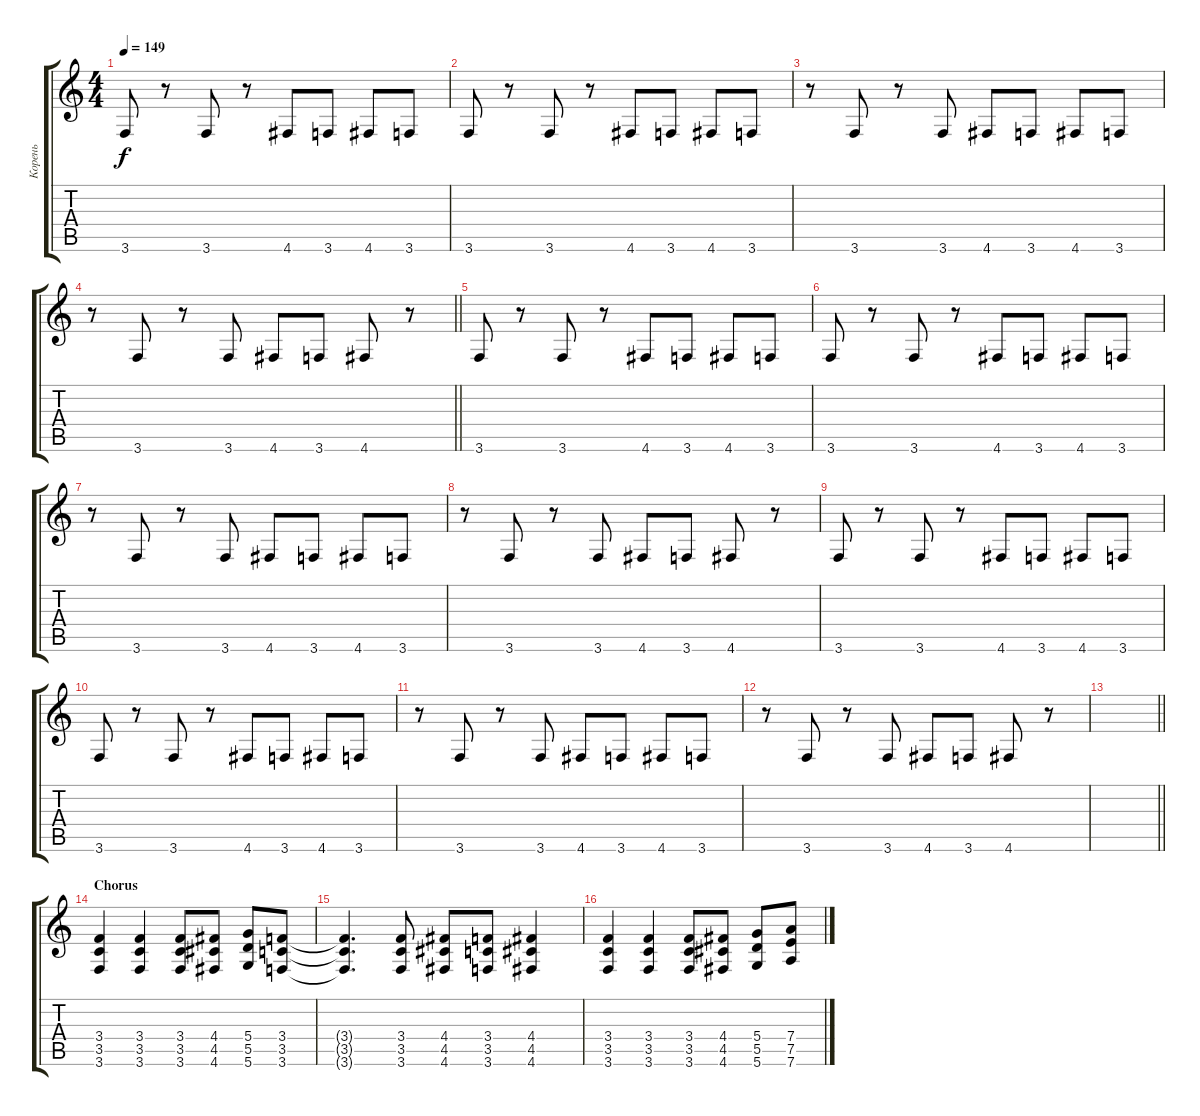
\track ("Корень" "Корень") {instrument distortionguitar}
\staff {score tabs}
\tuning (E4 B3 G3 D3 A2 D2) {hide}
\ts (4 4)
\tempo 149
\clef g2
\ks c
3.6.8{dy f} r.8 3.6.8 r.8 4.6.8 3.6.8 4.6.8 3.6.8 |
3.6.8 r.8 3.6.8 r.8 4.6.8 3.6.8 4.6.8 3.6.8 |
r.8 3.6.8 r.8 3.6.8 4.6.8 3.6.8 4.6.8 3.6.8 |
\barLineRight lightlight
r.8 3.6.8 r.8 3.6.8 4.6.8 3.6.8 4.6.8 r.8 |
3.6.8 r.8 3.6.8 r.8 4.6.8 3.6.8 4.6.8 3.6.8 |
3.6.8 r.8 3.6.8 r.8 4.6.8 3.6.8 4.6.8 3.6.8 |
r.8 3.6.8 r.8 3.6.8 4.6.8 3.6.8 4.6.8 3.6.8 |
r.8 3.6.8 r.8 3.6.8 4.6.8 3.6.8 4.6.8 r.8 |
3.6.8 r.8 3.6.8 r.8 4.6.8 3.6.8 4.6.8 3.6.8 |
3.6.8 r.8 3.6.8 r.8 4.6.8 3.6.8 4.6.8 3.6.8 |
r.8 3.6.8 r.8 3.6.8 4.6.8 3.6.8 4.6.8 3.6.8 |
r.8 3.6.8 r.8 3.6.8 4.6.8 3.6.8 4.6.8 r.8 |
\barLineRight lightlight
|
\section ("" "Chorus")
(3.4 3.5 3.6).4 (3.4 3.5 3.6).4 (3.4 3.5 3.6).8 (4.4 4.5 4.6).8 (5.4 5.5 5.6).8 (3.4 3.5 3.6).8 |
(3.4{t} 3.5{t} 3.6{t}).4{d} (3.4 3.5 3.6).8 (4.4 4.5 4.6).8 (3.4 3.5 3.6).8 (4.4 4.5 4.6).4 |
(3.4 3.5 3.6).4 (3.4 3.5 3.6).4 (3.4 3.5 3.6).8 (4.4 4.5 4.6).8 (5.4 5.5 5.6).8 (7.4 7.5 7.6).8
